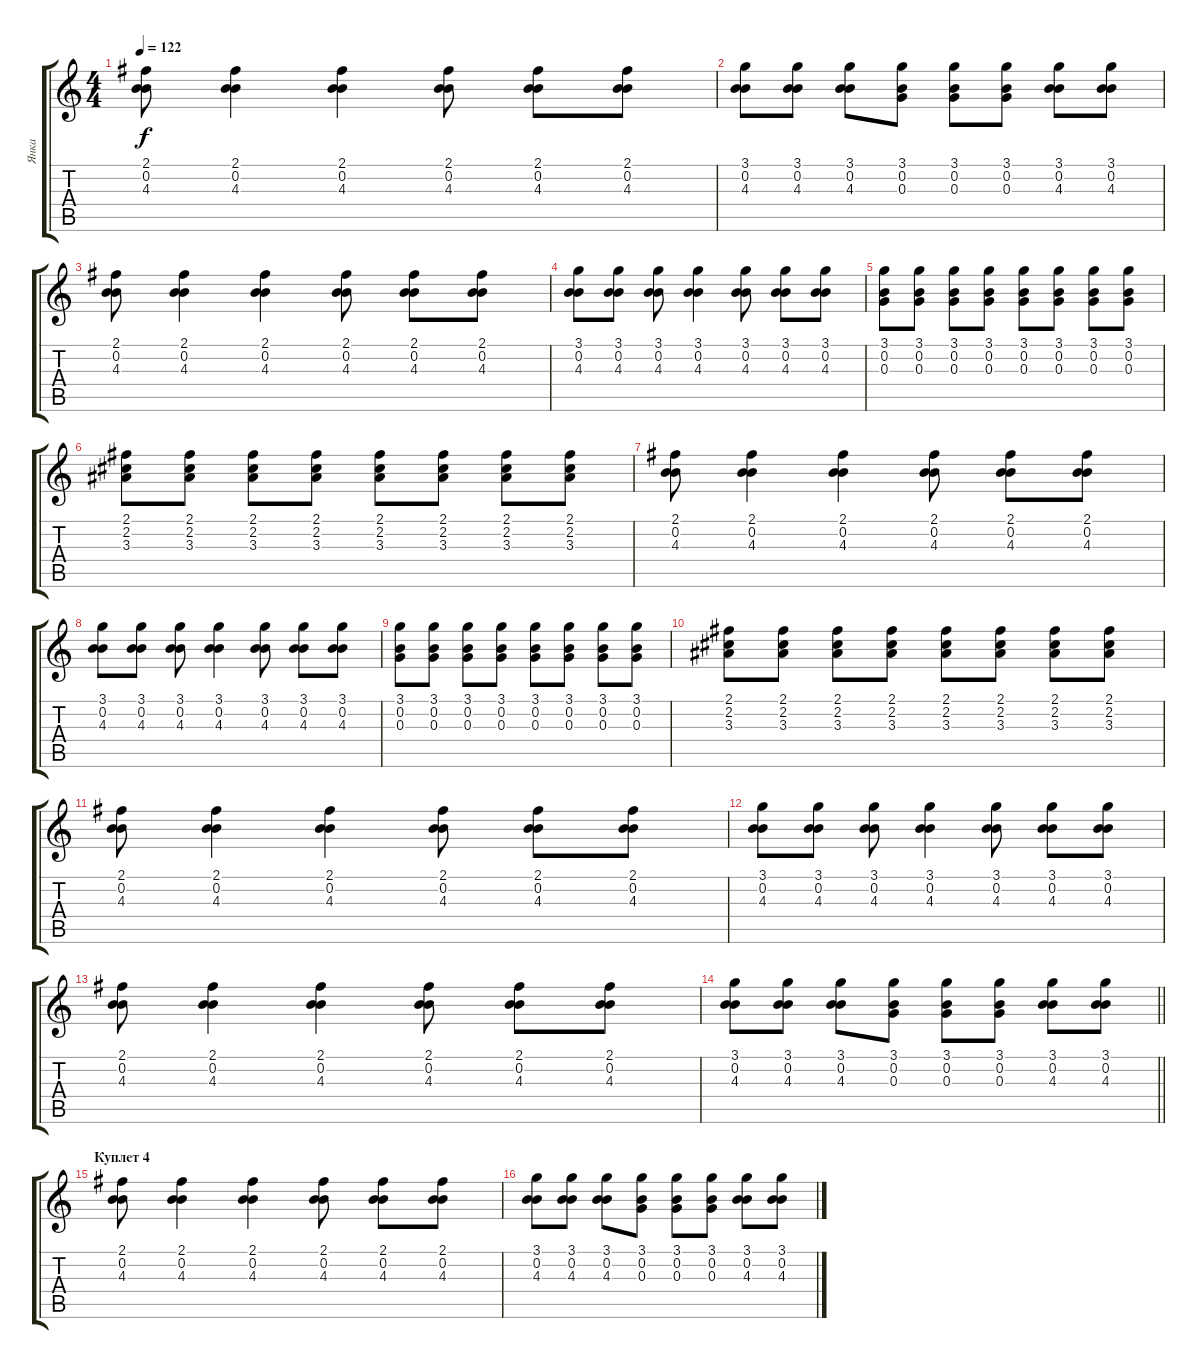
\track ("Янка" "Янка") {instrument electricguitarclean}
\staff {score tabs}
\tuning (E4 B3 G3 D3 A2 E2) {hide}
\ts (4 4)
\tempo 122
\clef g2
\ks c
(2.1 0.2 4.3).8{dy f} (2.1 0.2 4.3).4 (2.1 0.2 4.3).4 (2.1 0.2 4.3).8 (2.1 0.2 4.3).8 (2.1 0.2 4.3).8 |
(3.1 0.2 4.3).8 (3.1 0.2 4.3).8 (3.1 0.2 4.3).8 (3.1 0.2 0.3).8 (3.1 0.2 0.3).8 (3.1 0.2 0.3).8 (3.1 0.2 4.3).8 (3.1 0.2 4.3).8 |
(2.1 0.2 4.3).8 (2.1 0.2 4.3).4 (2.1 0.2 4.3).4 (2.1 0.2 4.3).8 (2.1 0.2 4.3).8 (2.1 0.2 4.3).8 |
(3.1 0.2 4.3).8 (3.1 0.2 4.3).8 (3.1 0.2 4.3).8 (3.1 0.2 4.3).4 (3.1 0.2 4.3).8 (3.1 0.2 4.3).8 (3.1 0.2 4.3).8 |
(3.1 0.2 0.3).8 (3.1 0.2 0.3).8 (3.1 0.2 0.3).8 (3.1 0.2 0.3).8 (3.1 0.2 0.3).8 (3.1 0.2 0.3).8 (3.1 0.2 0.3).8 (3.1 0.2 0.3).8 |
(2.1 2.2 3.3).8 (2.1 2.2 3.3).8 (2.1 2.2 3.3).8 (2.1 2.2 3.3).8 (2.1 2.2 3.3).8 (2.1 2.2 3.3).8 (2.1 2.2 3.3).8 (2.1 2.2 3.3).8 |
(2.1 0.2 4.3).8 (2.1 0.2 4.3).4 (2.1 0.2 4.3).4 (2.1 0.2 4.3).8 (2.1 0.2 4.3).8 (2.1 0.2 4.3).8 |
(3.1 0.2 4.3).8 (3.1 0.2 4.3).8 (3.1 0.2 4.3).8 (3.1 0.2 4.3).4 (3.1 0.2 4.3).8 (3.1 0.2 4.3).8 (3.1 0.2 4.3).8 |
(3.1 0.2 0.3).8 (3.1 0.2 0.3).8 (3.1 0.2 0.3).8 (3.1 0.2 0.3).8 (3.1 0.2 0.3).8 (3.1 0.2 0.3).8 (3.1 0.2 0.3).8 (3.1 0.2 0.3).8 |
(2.1 2.2 3.3).8 (2.1 2.2 3.3).8 (2.1 2.2 3.3).8 (2.1 2.2 3.3).8 (2.1 2.2 3.3).8 (2.1 2.2 3.3).8 (2.1 2.2 3.3).8 (2.1 2.2 3.3).8 |
(2.1 0.2 4.3).8 (2.1 0.2 4.3).4 (2.1 0.2 4.3).4 (2.1 0.2 4.3).8 (2.1 0.2 4.3).8 (2.1 0.2 4.3).8 |
(3.1 0.2 4.3).8 (3.1 0.2 4.3).8 (3.1 0.2 4.3).8 (3.1 0.2 4.3).4 (3.1 0.2 4.3).8 (3.1 0.2 4.3).8 (3.1 0.2 4.3).8 |
(2.1 0.2 4.3).8 (2.1 0.2 4.3).4 (2.1 0.2 4.3).4 (2.1 0.2 4.3).8 (2.1 0.2 4.3).8 (2.1 0.2 4.3).8 |
\barLineRight lightlight
(3.1 0.2 4.3).8 (3.1 0.2 4.3).8 (3.1 0.2 4.3).8 (3.1 0.2 0.3).8 (3.1 0.2 0.3).8 (3.1 0.2 0.3).8 (3.1 0.2 4.3).8 (3.1 0.2 4.3).8 |
\section ("" "Куплет 4")
(2.1 0.2 4.3).8 (2.1 0.2 4.3).4 (2.1 0.2 4.3).4 (2.1 0.2 4.3).8 (2.1 0.2 4.3).8 (2.1 0.2 4.3).8 |
(3.1 0.2 4.3).8 (3.1 0.2 4.3).8 (3.1 0.2 4.3).8 (3.1 0.2 0.3).8 (3.1 0.2 0.3).8 (3.1 0.2 0.3).8 (3.1 0.2 4.3).8 (3.1 0.2 4.3).8
